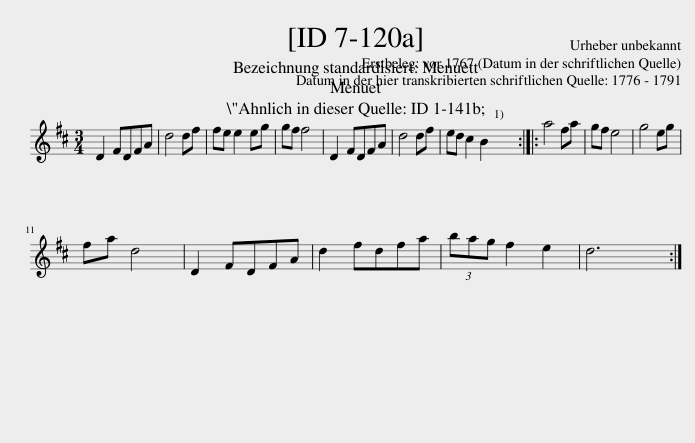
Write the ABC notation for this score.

X:1
L:1/8
M:3/4
I:linebreak $
K:D
V:1 treble
V:1
 D2 FDFA | d4 df | fe e2 eg | gf f4 | D2 FDFA | %5
 d4 df | ed c2 B2 x6 :: a4 fa | gf e4 | g4 eg |$ %10
 fa d4 | D2 FDFA | d2 fdfa | (3bag f2 e2 | d6 :| %15
